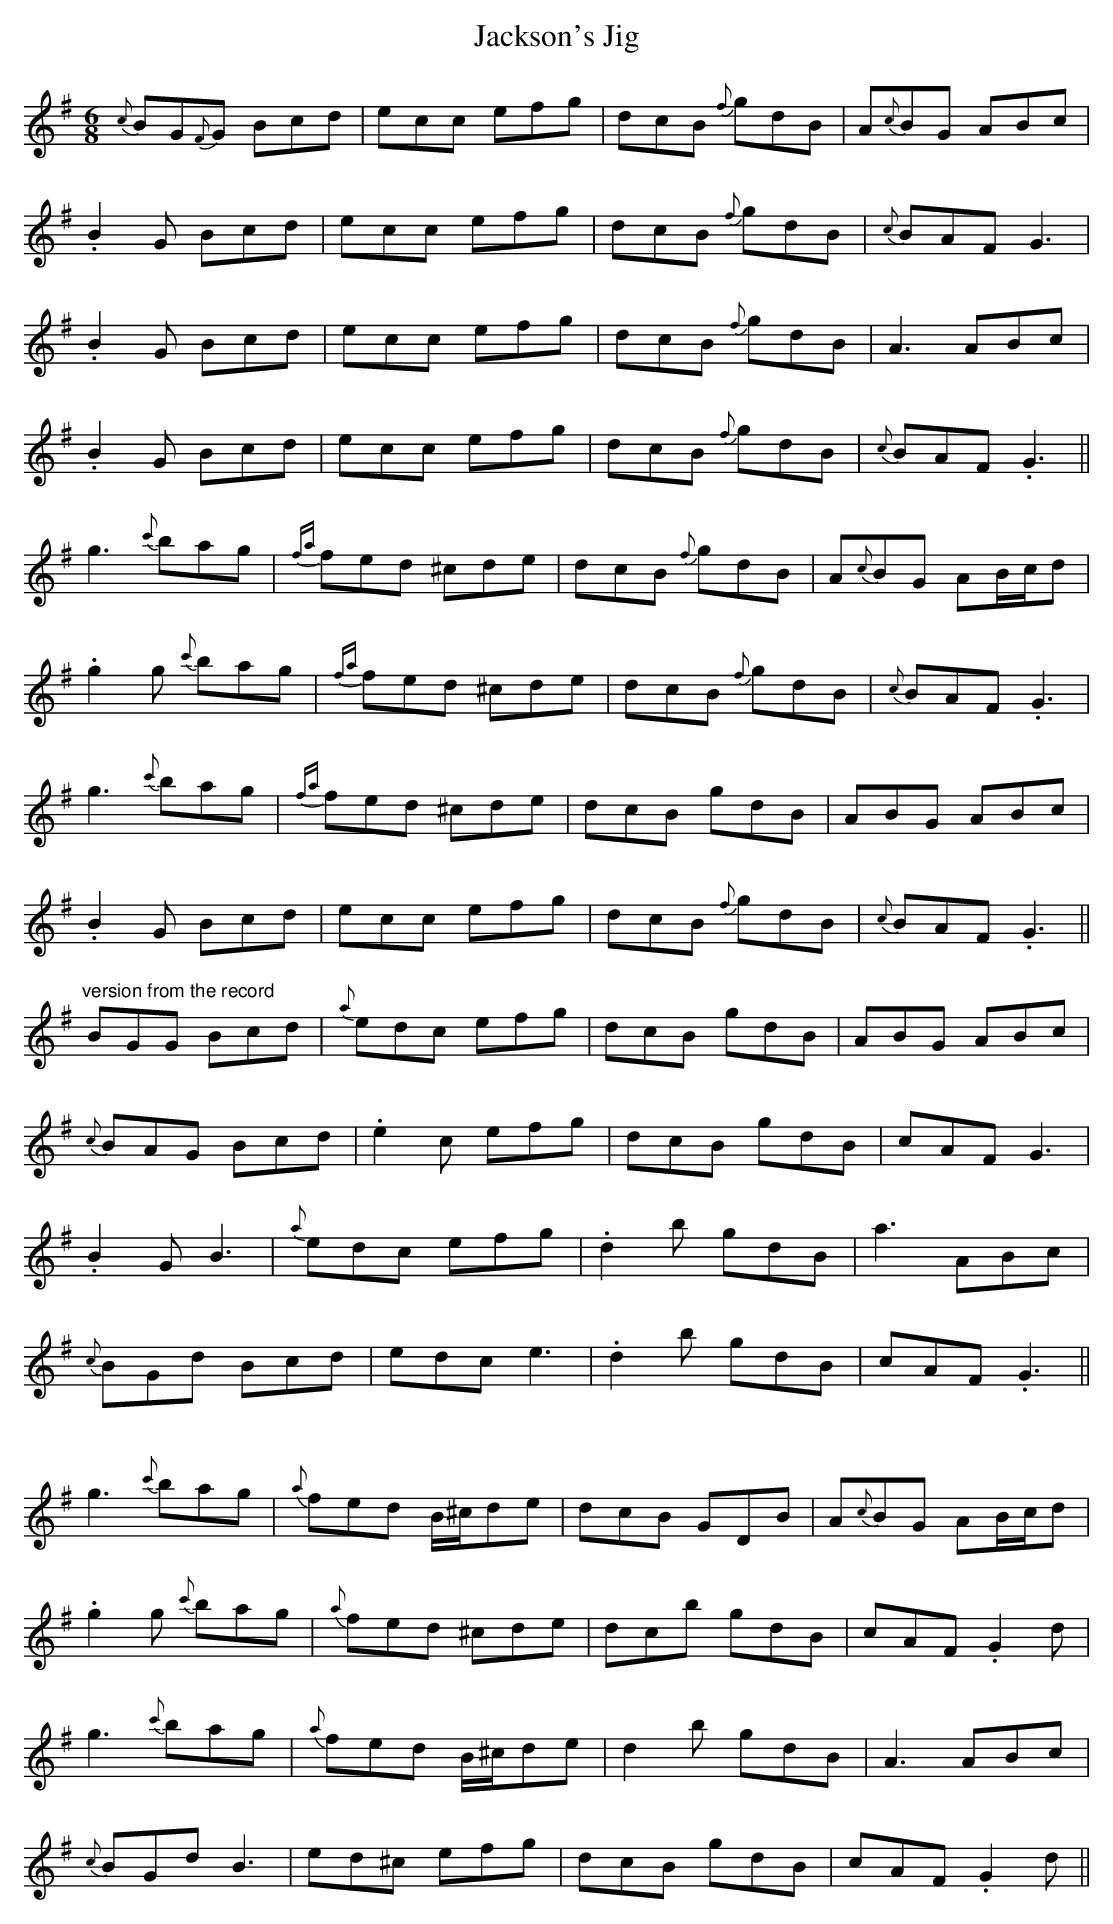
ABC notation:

X:1
T:Jackson's Jig
M:6/8
K:G
{c}BG{F}G Bcd|ecc efg|dcB {f}gdB|A{c}BG ABc|
.B2G Bcd|ecc efg|dcB {f}gdB|{c}BAF G3|
.B2G Bcd|ecc efg|dcB {f}gdB|A3 ABc|
.B2G Bcd|ecc efg|dcB {f}gdB|{c}BAF .G3||
g3 {c'}bag|{fa}fed ^cde|dcB {f}gdB|A{c}BG AB/c/d|
.g2g {c'}bag|{fa}fed ^cde|dcB {f}gdB|{c}BAF .G3|
g3 {c'}bag|{fa}fed ^cde|dcB gdB|ABG ABc|
.B2G Bcd|ecc efg|dcB {f}gdB|{c}BAF .G3||
"version from the record"
BGG Bcd|{a}edc efg|dcB gdB|ABG ABc|
{c}BAG Bcd|.e2c efg|dcB gdB|cAF G3|
.B2G B3|{a}edc efg|.d2b gdB|a3 ABc|
{c}BGd Bcd|edc e3|.d2b gdB|cAF .G3||
g3 {c'}bag|{a}fed B/^c/de|dcB GDB|A{c}BG AB/c/d|
.g2g {c'}bag|{a}fed ^cde|dcb gdB|cAF .G2d|
g3 {c'}bag|{a}fed B/^c/de|d2b gdB|A3 ABc|
{c}BGd B3|edQ^c efg|dcB gdB|cAF .G2d||
